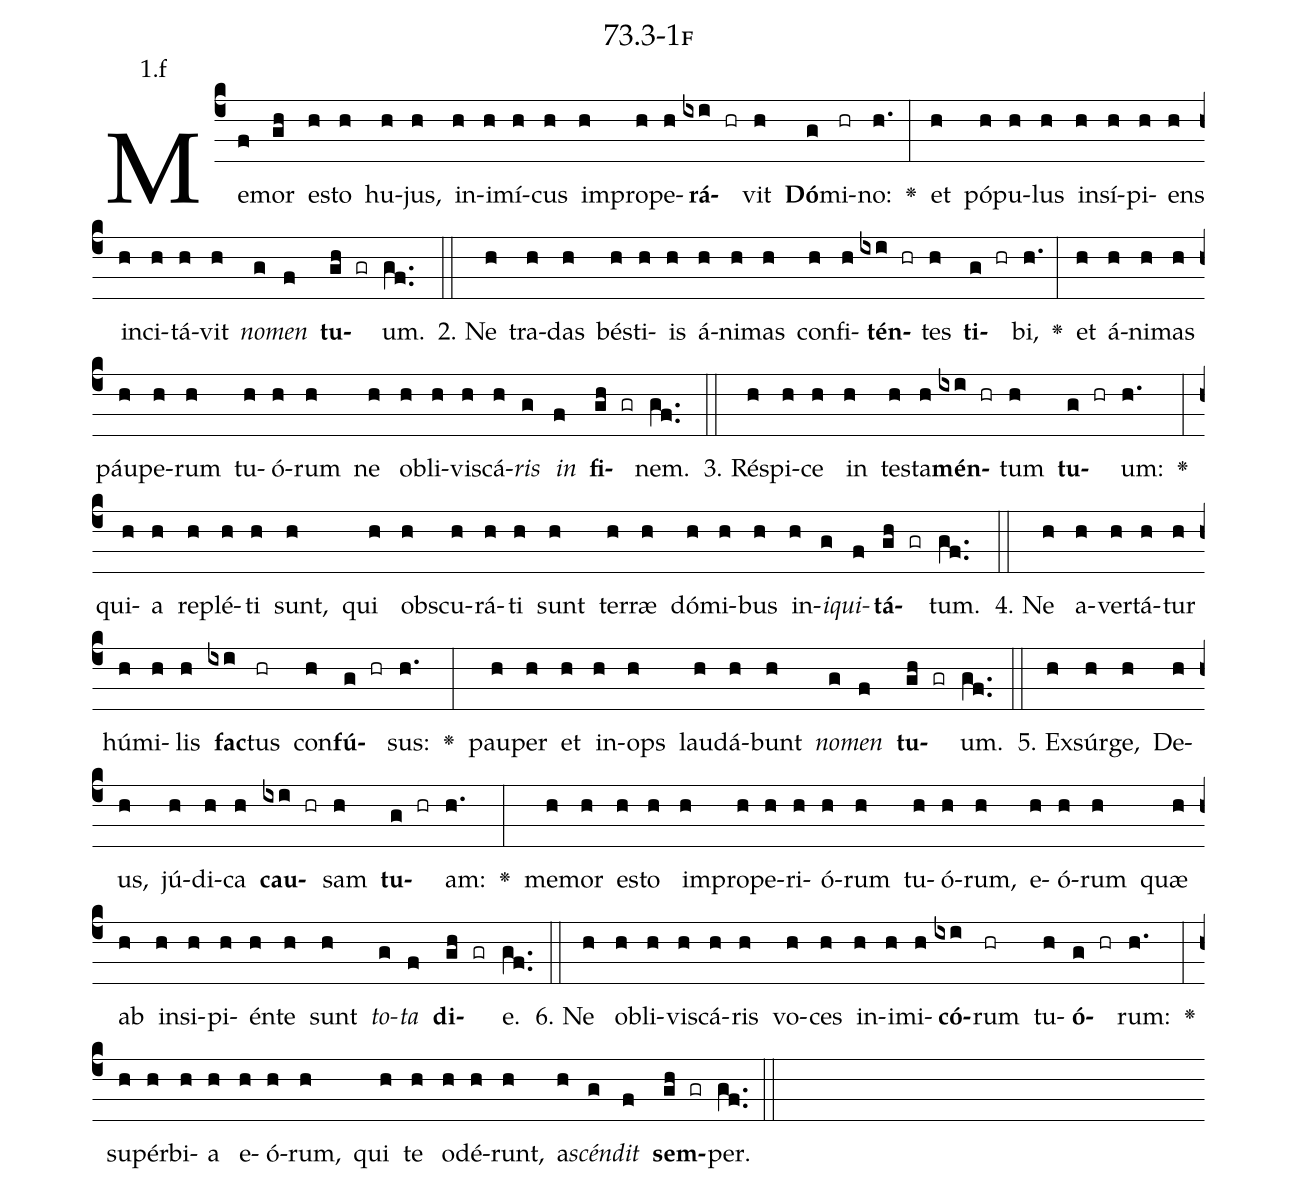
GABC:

name: 73.3-1f;
annotation: 1.f;
%%
(c4)Me(f)mor(gh) es(h)to(h) hu(h)jus,(h) in(h)i(h)mí(h)cus(h) im(h)pro(h)pe(h)<b>rá</b>(ixi hr)vit(h) <b>Dó</b>(g)mi(hr)no:(h.) <v>\greheightstar</v>(:) et(h) pó(h)pu(h)lus(h) in(h)sí(h)pi(h)ens(h) in(h)ci(h)tá(h)vit(h) <i>no</i>(g)<i>men</i>(f) <b>tu</b>(gh gr)um.(gf..) (::)
2. Ne(h) tra(h)das(h) bés(h)ti(h)is(h) á(h)ni(h)mas(h) con(h)fi(h)<b>tén</b>(ixi hr)tes(h) <b>ti</b>(g hr)bi,(h.) <v>\greheightstar</v>(:) et(h) á(h)ni(h)mas(h) páu(h)pe(h)rum(h) tu(h)ó(h)rum(h) ne(h) ob(h)li(h)vis(h)cá(h)<i>ris</i>(g) <i>in</i>(f) <b>fi</b>(gh gr)nem.(gf..) (::)
3. Ré(h)spi(h)ce(h) in(h) tes(h)ta(h)<b>mén</b>(ixi hr)tum(h) <b>tu</b>(g hr)um:(h.) <v>\greheightstar</v>(:) qui(h)a(h) re(h)plé(h)ti(h) sunt,(h) qui(h) obs(h)cu(h)rá(h)ti(h) sunt(h) ter(h)ræ(h) dó(h)mi(h)bus(h) in(h)<i>i</i>(g)<i>qui</i>(f)<b>tá</b>(gh gr)tum.(gf..) (::)
4. Ne(h) a(h)ver(h)tá(h)tur(h) hú(h)mi(h)lis(h) <b>fac</b>(ixi)tus(hr) con(h)<b>fú</b>(g hr)sus:(h.) <v>\greheightstar</v>(:) pau(h)per(h) et(h) in(h)ops(h) lau(h)dá(h)bunt(h) <i>no</i>(g)<i>men</i>(f) <b>tu</b>(gh gr)um.(gf..) (::)
5. Ex(h)súr(h)ge,(h) De(h)us,(h) jú(h)di(h)ca(h) <b>cau</b>(ixi hr)sam(h) <b>tu</b>(g hr)am:(h.) <v>\greheightstar</v>(:) me(h)mor(h) es(h)to(h) im(h)pro(h)pe(h)ri(h)ó(h)rum(h) tu(h)ó(h)rum,(h) e(h)ó(h)rum(h) quæ(h) ab(h) in(h)si(h)pi(h)én(h)te(h) sunt(h) <i>to</i>(g)<i>ta</i>(f) <b>di</b>(gh gr)e.(gf..) (::)
6. Ne(h) ob(h)li(h)vis(h)cá(h)ris(h) vo(h)ces(h) in(h)i(h)mi(h)<b>có</b>(ixi)rum(hr) tu(h)<b>ó</b>(g hr)rum:(h.) <v>\greheightstar</v>(:) su(h)pér(h)bi(h)a(h) e(h)ó(h)rum,(h) qui(h) te(h) o(h)dé(h)runt,(h) a(h)<i>scén</i>(g)<i>dit</i>(f) <b>sem</b>(gh gr)per.(gf..) (::)
